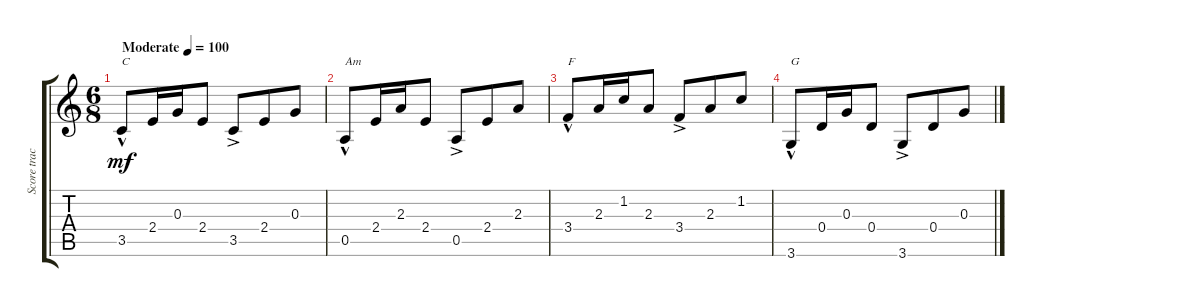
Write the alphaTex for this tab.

\track ("Score track 1" "Score trac") {instrument acousticguitarsteel}
\staff {score tabs}
\tuning (E4 B3 G3 D3 A2 E2) {hide}
\ts (6 8)
\tempo (100 "Moderate")
\clef g2
\ks c
3.5{hac}.8{txt "C" dy mf instrument acousticguitarsteel} 2.4.16 0.3.16 2.4.8 3.5{ac}.8 2.4.8 0.3.8 |
0.5{hac}.8{txt "Am"} 2.4.16 2.3.16 2.4.8 0.5{ac}.8 2.4.8 2.3.8 |
3.4{hac}.8{txt "F"} 2.3.16 1.2.16 2.3.8 3.4{ac}.8 2.3.8 1.2.8 |
3.6{hac}.8{txt "G"} 0.4.16 0.3.16 0.4.8 3.6{ac}.8 0.4.8 0.3.8
